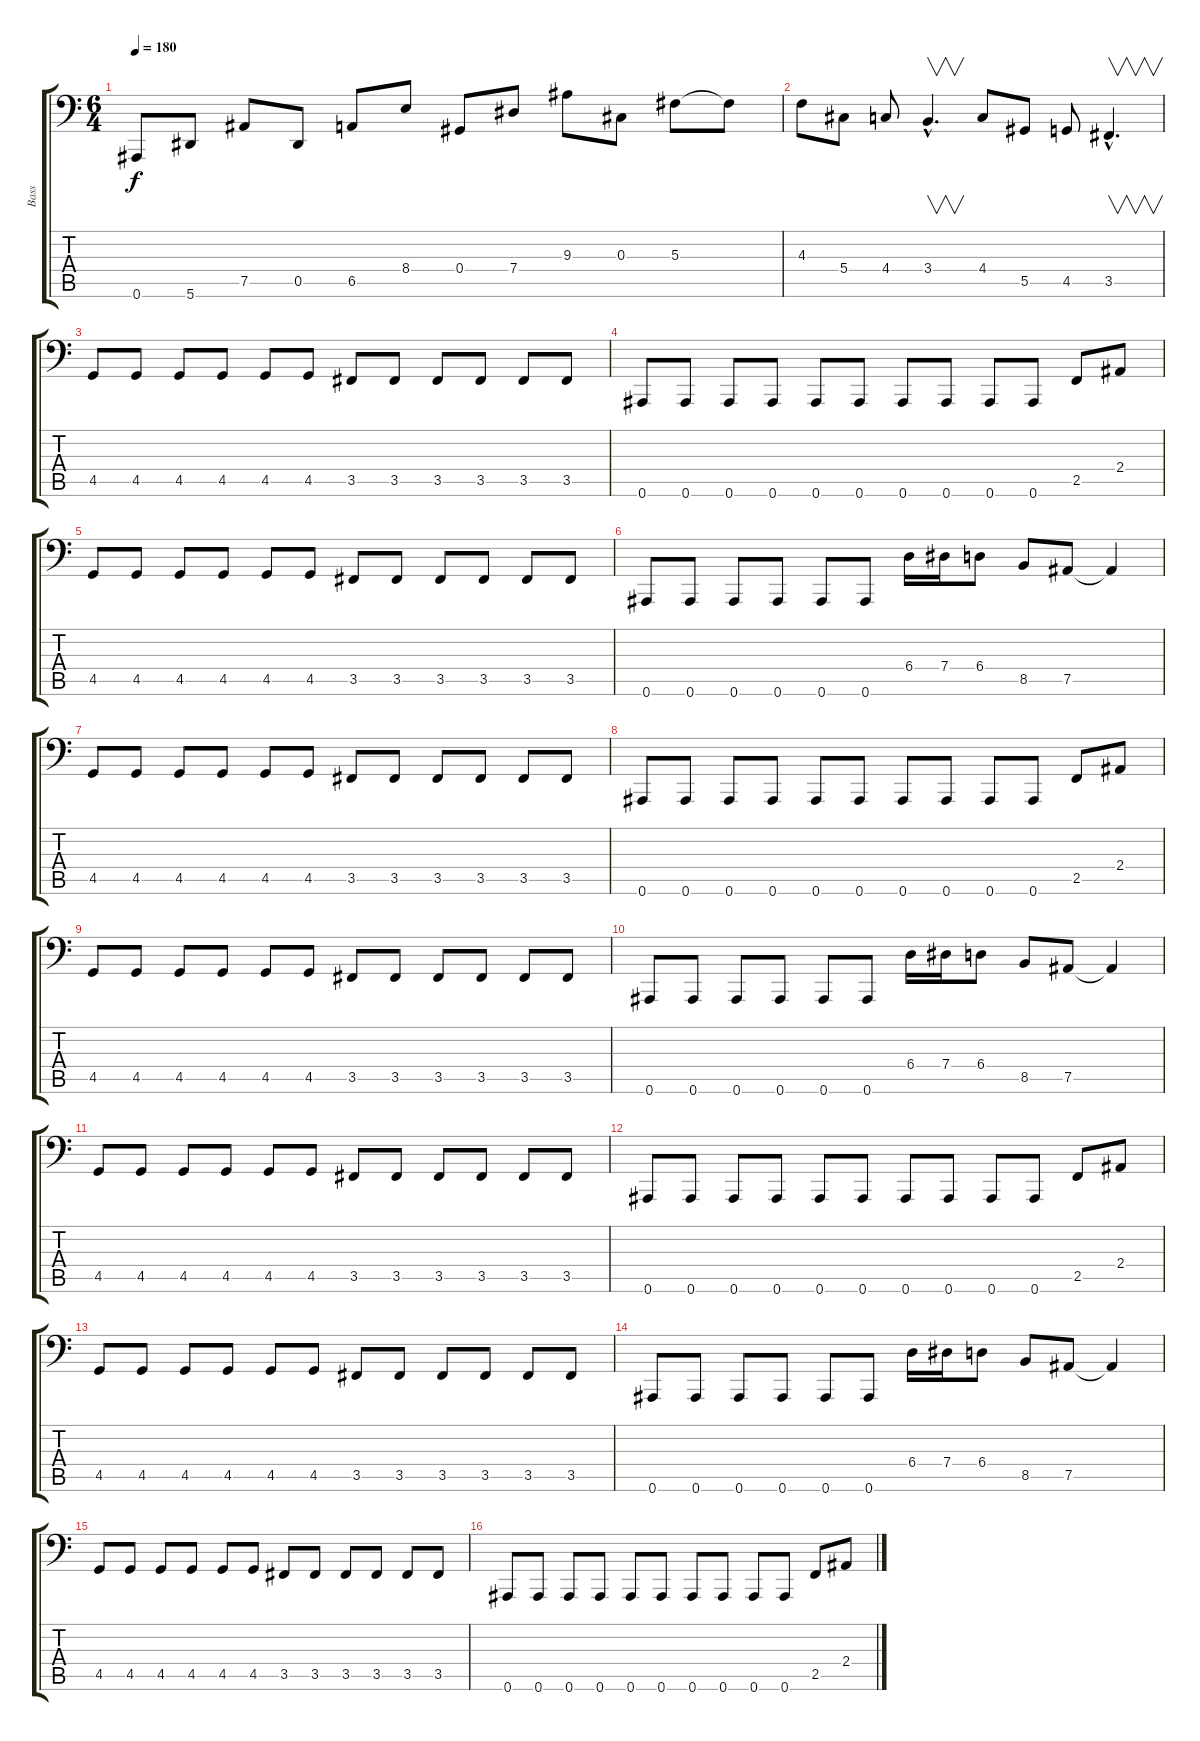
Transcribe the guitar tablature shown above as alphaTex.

\track ("Bass" "Bass") {instrument electricbassfinger}
\staff {score tabs}
\tuning (Bb2 F2 Db2 Ab1 Eb1 Bb0) {hide}
\ts (6 4)
\tempo 180
\clef f4
\ks c
0.6.8{dy f} 5.6.8 7.5.8 0.5.8 6.5.8 8.4.8 0.4.8 7.4.8 9.3.8 0.3.8 5.3.8 5.3{t}.8 |
4.3.8 5.4.8 4.4.8 3.4{hac}.4{v d} 4.4.8 5.5.8 4.5.8 3.5{hac}.4{v d} |
4.5.8 4.5.8 4.5.8 4.5.8 4.5.8 4.5.8 3.5.8 3.5.8 3.5.8 3.5.8 3.5.8 3.5.8 |
0.6.8 0.6.8 0.6.8 0.6.8 0.6.8 0.6.8 0.6.8 0.6.8 0.6.8 0.6.8 2.5.8 2.4.8 |
4.5.8 4.5.8 4.5.8 4.5.8 4.5.8 4.5.8 3.5.8 3.5.8 3.5.8 3.5.8 3.5.8 3.5.8 |
0.6.8 0.6.8 0.6.8 0.6.8 0.6.8 0.6.8 6.4.16 7.4.16 6.4.8 8.5.8 7.5.8 7.5{t}.4 |
4.5.8 4.5.8 4.5.8 4.5.8 4.5.8 4.5.8 3.5.8 3.5.8 3.5.8 3.5.8 3.5.8 3.5.8 |
0.6.8 0.6.8 0.6.8 0.6.8 0.6.8 0.6.8 0.6.8 0.6.8 0.6.8 0.6.8 2.5.8 2.4.8 |
4.5.8 4.5.8 4.5.8 4.5.8 4.5.8 4.5.8 3.5.8 3.5.8 3.5.8 3.5.8 3.5.8 3.5.8 |
0.6.8 0.6.8 0.6.8 0.6.8 0.6.8 0.6.8 6.4.16 7.4.16 6.4.8 8.5.8 7.5.8 7.5{t}.4 |
4.5.8 4.5.8 4.5.8 4.5.8 4.5.8 4.5.8 3.5.8 3.5.8 3.5.8 3.5.8 3.5.8 3.5.8 |
0.6.8 0.6.8 0.6.8 0.6.8 0.6.8 0.6.8 0.6.8 0.6.8 0.6.8 0.6.8 2.5.8 2.4.8 |
4.5.8 4.5.8 4.5.8 4.5.8 4.5.8 4.5.8 3.5.8 3.5.8 3.5.8 3.5.8 3.5.8 3.5.8 |
0.6.8 0.6.8 0.6.8 0.6.8 0.6.8 0.6.8 6.4.16 7.4.16 6.4.8 8.5.8 7.5.8 7.5{t}.4 |
4.5.8 4.5.8 4.5.8 4.5.8 4.5.8 4.5.8 3.5.8 3.5.8 3.5.8 3.5.8 3.5.8 3.5.8 |
0.6.8 0.6.8 0.6.8 0.6.8 0.6.8 0.6.8 0.6.8 0.6.8 0.6.8 0.6.8 2.5.8 2.4.8
